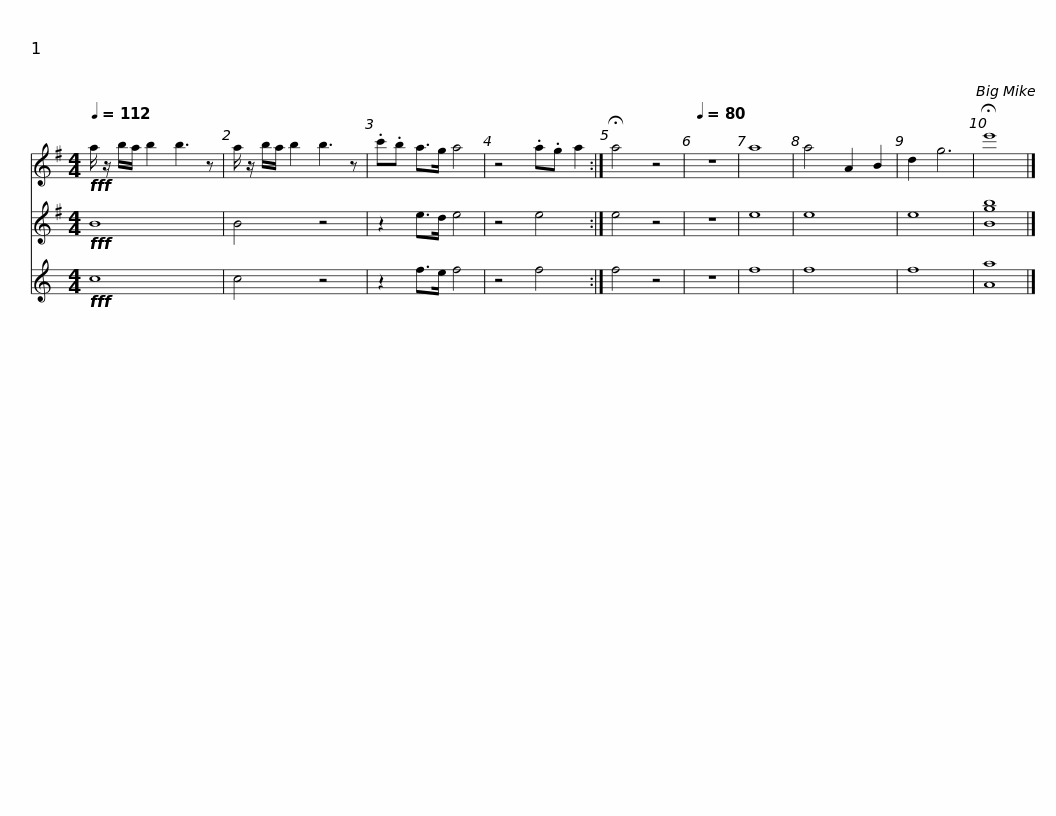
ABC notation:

X:1
%%score 1 2 3
L:1/8
Q:1/4=112
M:4/4
I:linebreak $
K:none
V:1 treble transpose=-9
V:2 treble transpose=-9
V:3 treble transpose=-14
V:1
[K:G]!fff! a/ z/ b/a/ b2 b3 z | a/ z/ b/a/ b2 b3 z | .c'.b a>g a4 | z4 .a.g a2 :| !fermata!a4 z4 | %5
[Q:1/4=80] z8 | a8 |$ a4 A2 B2 | d2 g6 | !fermata!e'8 |] %10
V:2
[K:G]!fff! B8 | B4 z4 | z2 e>d e4 | z4 e4 :| e4 z4 | %5
 z8 | e8 |$ e8 | e8 | [Bgb]8 |] %10
V:3
[K:C]!fff! c8 | c4 z4 | z2 f>e f4 | z4 f4 :| f4 z4 | %5
 z8 | f8 |$ f8 | f8 | [Aa]8 |] %10
